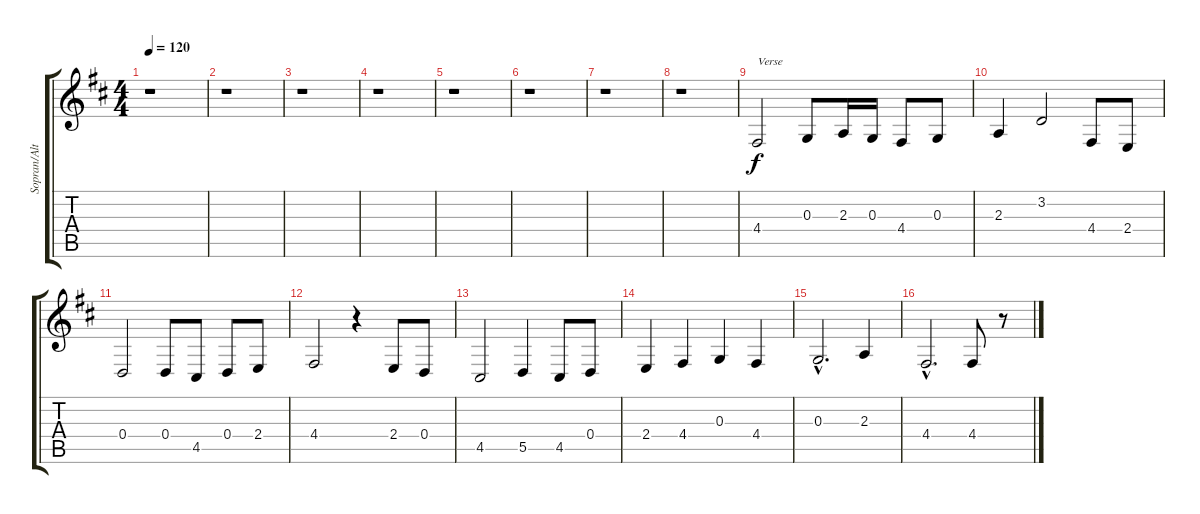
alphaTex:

\track ("Sopran/Alt" "Sopran/Alt") {instrument lead1square}
\staff {score tabs}
\tuning (E4 B3 G3 D3 A2 E2) {hide}
\ts (4 4)
\tempo 120
\clef g2
\ks d
r.1{dy f instrument lead1square} |
r.1 |
r.1 |
r.1 |
r.1 |
r.1 |
r.1 |
r.1 |
4.4.2{txt "Verse"} 0.3.8 2.3.16 0.3.16 4.4.8 0.3.8 |
2.3.4 3.2.2 4.4.8 2.4.8 |
0.4.2 0.4.8 4.5.8 0.4.8 2.4.8 |
4.4.2 r.4 2.4.8 0.4.8 |
4.5.2 5.5.4 4.5.8 0.4.8 |
2.4.4 4.4.4 0.3.4 4.4.4 |
0.3{hac}.2{d} 2.3.4 |
4.4{hac}.2{d} 4.4.8 r.8
